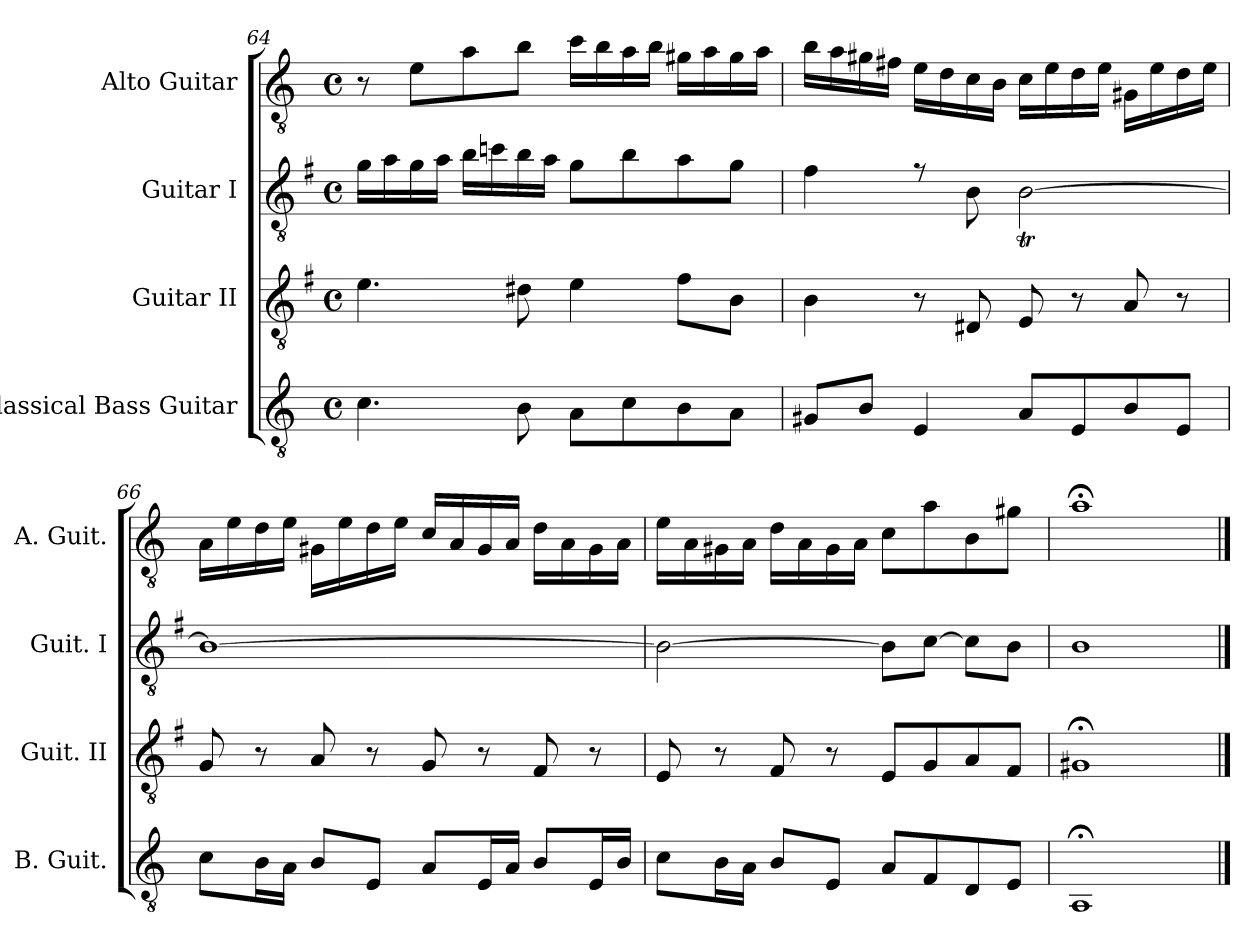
**kern	**kern	**kern	**kern
*part4	*part3	*part2	*part1
*staff4	*staff3	*staff2	*staff1
*I"Classical Bass Guitar	*I"Guitar II	*I"Guitar I	*I"Alto Guitar
*I'B. Guit.	*I'Guit. II	*I'Guit. I	*I'A. Guit.
!!LO:LB:g=z
*clefGv2	*clefGv2	*clefGv2	*clefGv2
*ITrd3c5	*	*	*ITrd-4c-7
*k[f#]	*k[f#]	*k[f#]	*k[f#]
*M4/4	*M4/4	*M4/4	*M4/4
*met(c)	*met(c)	*met(c)	*met(c)
=64	=64	=64	=64
*	*	*^	*^
4.G\	4.e\	8ryy	16g\LL	8r	16ryy
.	.	.	16a\	.	16ryy
.	.	8ryy	16g\	8b\L	16ryy
.	.	.	16a\JJ	.	16ryy
.	.	8ryy	16b\LL	8ee\	16ryy
.	.	.	16ccn\	.	16ryy
8F#\	8d#X\	8ryy	16b\	8ff#\J	16ryy
.	.	.	16a\JJ	.	16ryy
8E\L	4e\	16ryy	8g\L	16gg\LL	8ryy
.	.	16ryy	.	16ff#\	.
8G\	.	16ryy	8b\	16ee\	8ryy
.	.	16ryy	.	16ff#\JJ	.
8F#\	8f#\L	16ryy	8a\	16dd#X\LL	8ryy
.	.	16ryy	.	16ee\	.
8E\J	8B\J	16ryy	8g\J	16dd#\	8ryy
.	.	16ryy	.	16ee\JJ	.
=65	=65	=65	=65	=65	=65
8D#X/L	4B\	16ryy	4f#\	16ff#\LL	4ryy
.	.	16ryy	.	16ee\	.
8F#/J	.	16ryy	.	16dd#X\	.
.	.	16ryy	.	16cc#X\JJ	.
4BB/	8r	16ryy	8rf	16b\LL	8ryy
.	.	16ryy	.	16a\	.
.	8D#X/	16ryy	8B\	16g\	8ryy
.	.	16ryy	.	16f#\JJ	.
8E/L	8E/	16ryy	[2Bt\	16g\LL	2ryy
.	.	16ryy	.	16b\	.
8BB/	8r	16ryy	.	16a\	.
.	.	16ryy	.	16b\JJ	.
8F#/	8A/	16ryy	.	16d#X\LL	.
.	.	16ryy	.	16b\	.
8BB/J	8r	16ryy	.	16a\	.
.	.	16ryy	.	16b\JJ	.
!!LO:LB:g=z	!!
=66	=66	=66	=66	=66	=66
8G\L	8G/	16ryy	1B_	16e\LL	1ryy
.	.	16ryy	.	16b\	.
16F#\L	8r	16ryy	.	16a\	.
16E\JJ	.	16ryy	.	16b\JJ	.
8F#/L	8A/	16ryy	.	16d#X\LL	.
.	.	16ryy	.	16b\	.
8BB/J	8r	16ryy	.	16a\	.
.	.	16ryy	.	16b\JJ	.
8E/L	8G/	16ryy	.	16g/LL	.
.	.	16ryy	.	16e/	.
16BB/L	8r	16ryy	.	16d#/	.
16E/JJ	.	16ryy	.	16e/JJ	.
8F#/L	8F#/	16ryy	.	16a\LL	.
.	.	16ryy	.	16e\	.
16BB/L	8r	16ryy	.	16d#\	.
16F#/JJ	.	16ryy	.	16e\JJ	.
=67	=67	=67	=67	=67	=67
8G\L	8E/	16ryy	2B\_	16b\LL	2ryy
.	.	16ryy	.	16e\	.
16F#\L	8r	16ryy	.	16d#X\	.
16E\JJ	.	16ryy	.	16e\JJ	.
8F#/L	8F#/	16ryy	.	16a\LL	.
.	.	16ryy	.	16e\	.
8BB/J	8r	16ryy	.	16d#\	.
.	.	16ryy	.	16e\JJ	.
8E/L	8E/L	8ryy	8B\L]	8g\L	8ryy
*	*	*	*	*MM60	*
8C/	8G/	8ryy	[8c\J	8ee\	8ryy
*	*	*	*	*MM40	*
8AA/	8A/	8ryy	8c\L]	8f#\	8ryy
*	*	*	*	*MM30	*
8BB/J	8F#/J	8ryy	8B\J	8dd#X\J	8ryy
=68	=68	=68	=68	=68	=68
1EE;<	1G#X;<	1ryy	1B	1ee;<	1ryy
*	*	*v	*v	*	*
*	*	*	*v	*v
==	==	==	==
*-	*-	*-	*-
